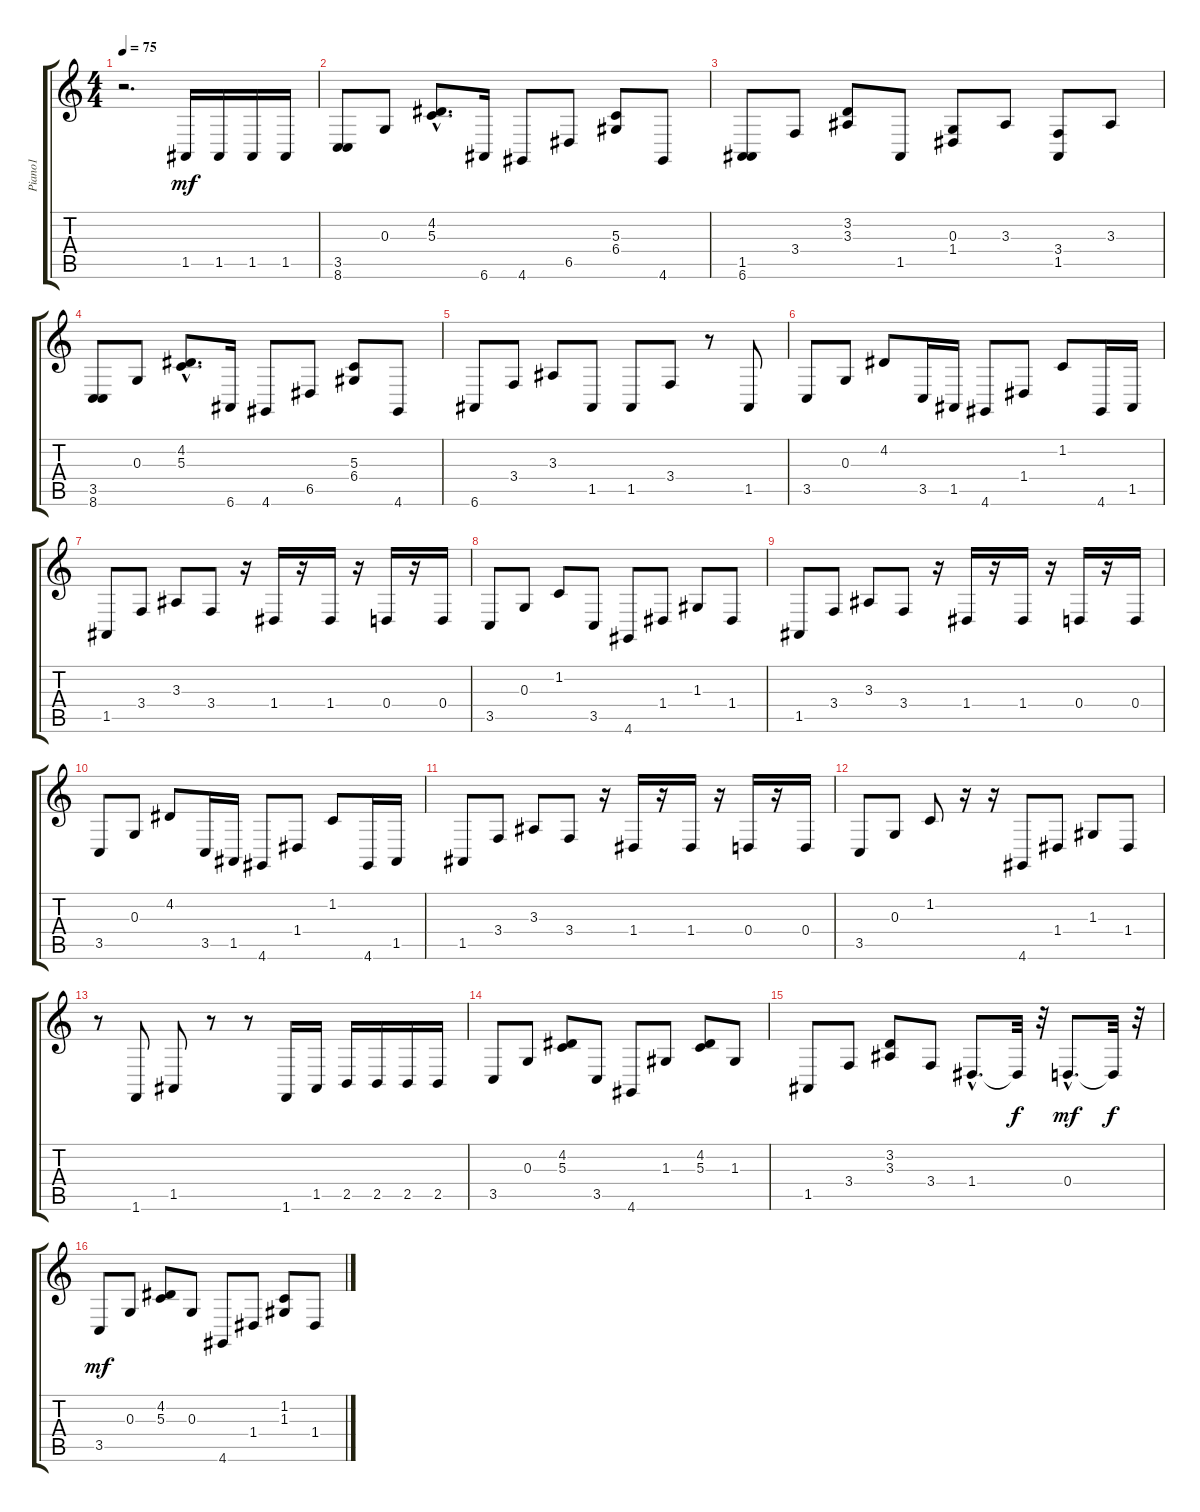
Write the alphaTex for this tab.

\track ("Piano1" "Piano1") {instrument acousticgrandpiano}
\staff {score tabs}
\tuning (E4 B3 G3 D3 A2 E2) {hide}
\ts (4 4)
\tempo 75
\clef g2
\ks c
r.2{d dy mf instrument acousticgrandpiano} 1.5.16 1.5.16 1.5.16 1.5.16 |
(3.5 8.6).8 0.3.8 (4.2{hac} 5.3{hac}).8{d} 6.6.16 4.6.8 6.5.8 (5.3 6.4).8 4.6.8 |
(1.5 6.6).8 3.4.8 (3.2 3.3).8 1.5.8 (0.3 1.4).8 3.3.8 (3.4 1.5).8 3.3.8 |
(3.5 8.6).8 0.3.8 (4.2{hac} 5.3{hac}).8{d} 6.6.16 4.6.8 6.5.8 (5.3 6.4).8 4.6.8 |
6.6.8 3.4.8 3.3.8 1.5.8 1.5.8 3.4.8 r.8 1.5.8 |
3.5.8 0.3.8 4.2.8 3.5.16 1.5.16 4.6.8 1.4.8 1.2.8 4.6.16 1.5.16 |
1.5.8 3.4.8 3.3.8 3.4.8 r.16 1.4.16 r.16 1.4.16 r.16 0.4.16 r.16 0.4.16 |
3.5.8 0.3.8 1.2.8 3.5.8 4.6.8 1.4.8 1.3.8 1.4.8 |
1.5.8 3.4.8 3.3.8 3.4.8 r.16 1.4.16 r.16 1.4.16 r.16 0.4.16 r.16 0.4.16 |
3.5.8 0.3.8 4.2.8 3.5.16 1.5.16 4.6.8 1.4.8 1.2.8 4.6.16 1.5.16 |
1.5.8 3.4.8 3.3.8 3.4.8 r.16 1.4.16 r.16 1.4.16 r.16 0.4.16 r.16 0.4.16 |
3.5.8 0.3.8 1.2.8 r.16 r.16 4.6.8 1.4.8 1.3.8 1.4.8 |
r.8 1.6.8 1.5.8 r.8 r.8 1.6.16 1.5.16 2.5.16 2.5.16 2.5.16 2.5.16 |
3.5.8 0.3.8 (4.2 5.3).8 3.5.8 4.6.8 1.3.8 (4.2 5.3).8 1.3.8 |
1.5.8 3.4.8 (3.2 3.3).8 3.4.8 1.4{hac}.8{d} 1.4{t}.32{dy f} r.32 0.4{hac}.8{d dy mf} 0.4{t}.32{dy f} r.32 |
3.5.8{dy mf} 0.3.8 (4.2 5.3).8 0.3.8 4.6.8 1.4.8 (1.2 1.3).8 1.4.8
